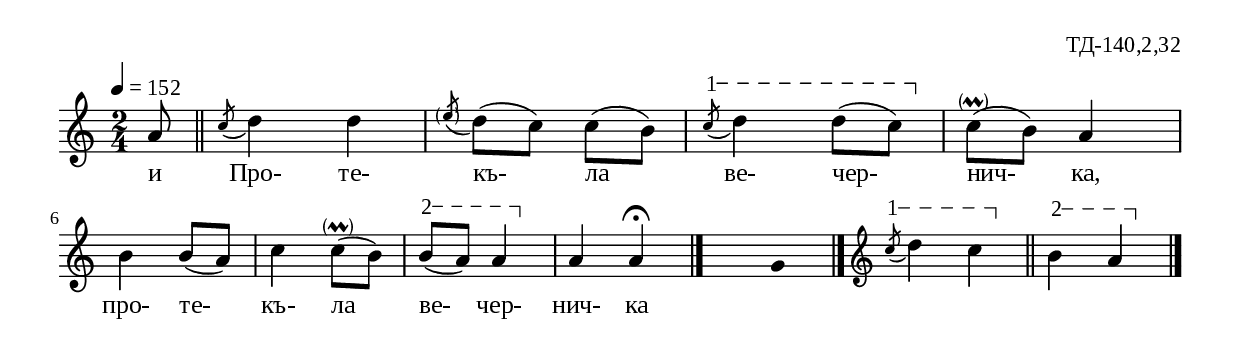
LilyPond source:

%{
TD_140_2_32
%}

\include "td-preamble.ly"

\score {
\relative c'' {
 \tempo 4 = 152
  \time 2/4
\set Score.measureLength = #(ly:make-moment 1 8) 
a8 \bar "||"
\set Score.measureLength = #(ly:make-moment 2 4)  
 \acciaccatura c8 d4 d  
 \parG
 \acciaccatura \parenthesize e8 d8( c) c( b) 
\varA  
 \acciaccatura c8\startTextSpan d4 d8( c\stopTextSpan) 
\parS
 c8-\parenthesize-\prall( b) a4 \break
 b b8( a) c4 c8-\parenthesize-\prall( b) 
 \varB
 b\startTextSpan( a)  a4\stopTextSpan  
 a a\fermata
 \bar "|." 
 s4 \fixB g4 \fixC 
 \bar "|." 
 \endm
\varA 
 \acciaccatura c8\startTextSpan d4 c\stopTextSpan \bar "||"
\varB 
 b4\startTextSpan  a\stopTextSpan  
 \bar "|." 
}
\addlyrics { и Про- те- къ- ла ве- чер- нич- ка, 
про- те- къ- ла ве- чер- нич- ка }
%
\layout {
  indent = #0
  line-width = 190\mm
  ragged-right=##f
}
%
\midi { 
	\context {
		\Score
		tempoWholesPerMinute = #(ly:make-moment 152 4)
		}
	}
}

\header{
  opus = "ТД-140,2,32"
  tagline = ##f
}


